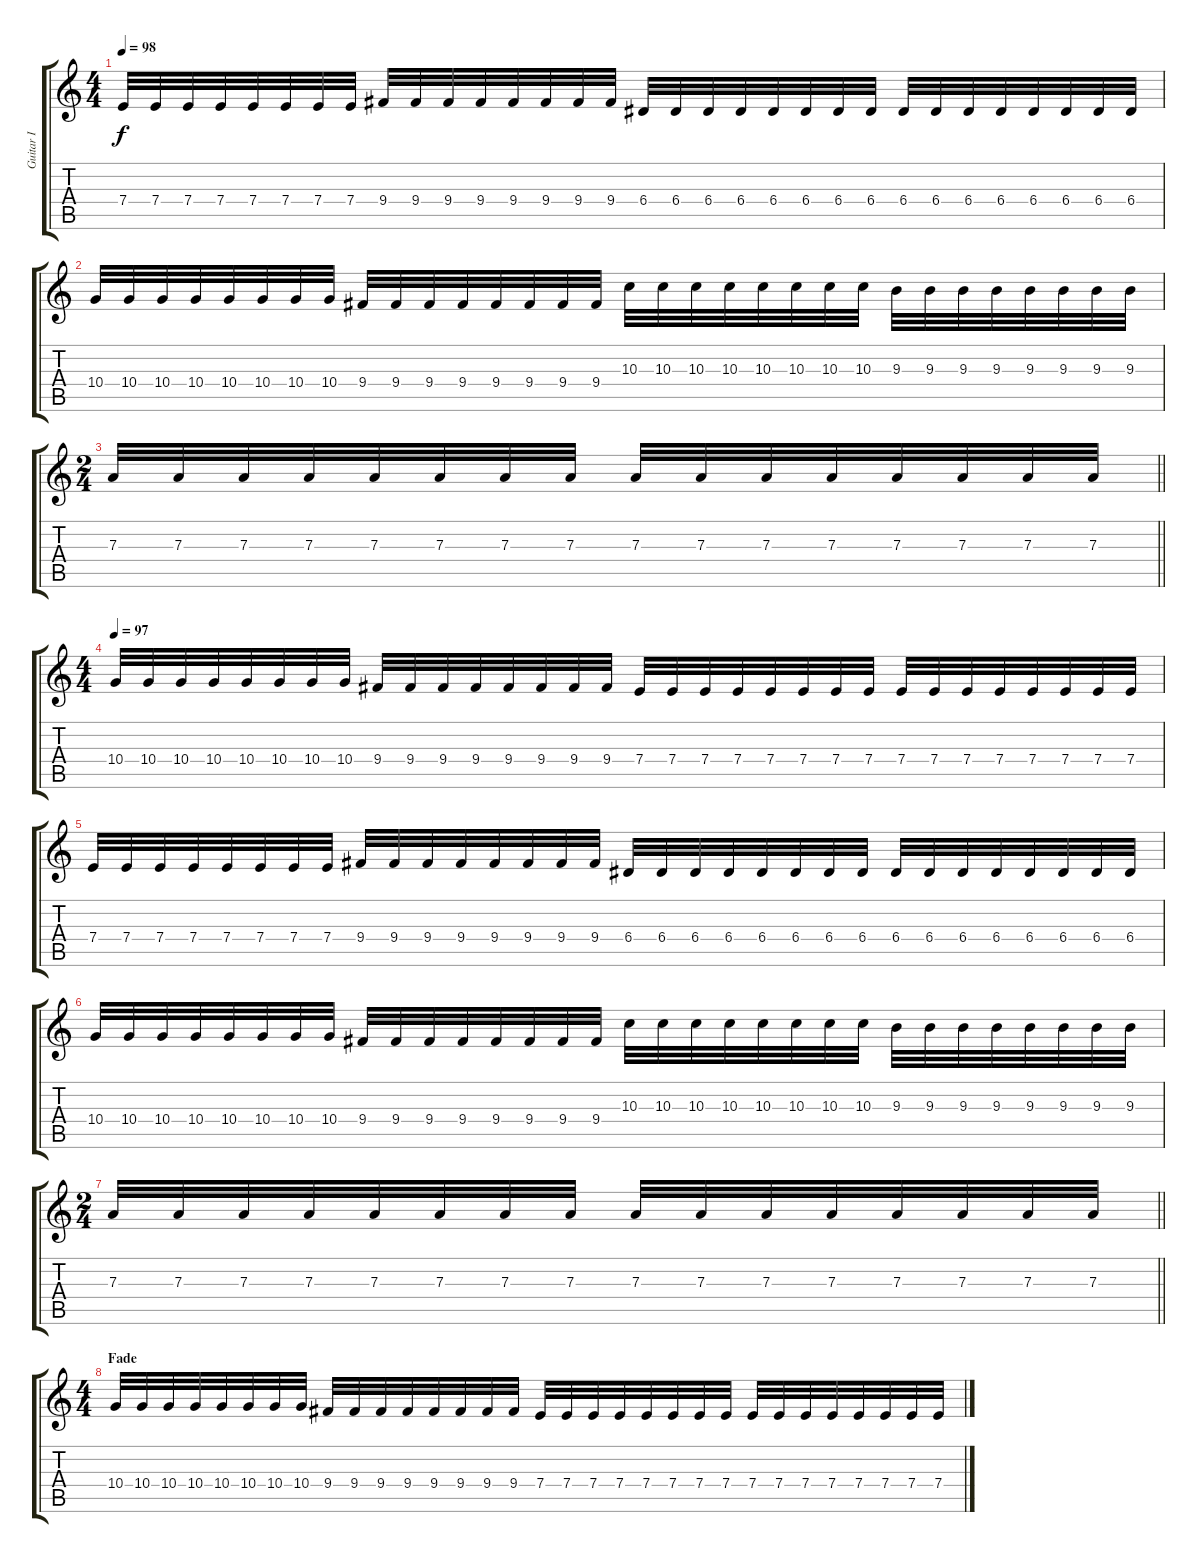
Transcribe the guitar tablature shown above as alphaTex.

\track ("Guitar I" "Guitar I") {instrument distortionguitar}
\staff {score tabs}
\tuning (B3 Gb3 D3 A2 E2 B1) {hide}
\ts (4 4)
\tempo 98
\clef g2
\ks c
7.4.32{dy f} 7.4.32 7.4.32 7.4.32 7.4.32 7.4.32 7.4.32 7.4.32 9.4.32 9.4.32 9.4.32 9.4.32 9.4.32 9.4.32 9.4.32 9.4.32 6.4.32 6.4.32 6.4.32 6.4.32 6.4.32 6.4.32 6.4.32 6.4.32 6.4.32 6.4.32 6.4.32 6.4.32 6.4.32 6.4.32 6.4.32 6.4.32 |
10.4.32 10.4.32 10.4.32 10.4.32 10.4.32 10.4.32 10.4.32 10.4.32 9.4.32 9.4.32 9.4.32 9.4.32 9.4.32 9.4.32 9.4.32 9.4.32 10.3.32 10.3.32 10.3.32 10.3.32 10.3.32 10.3.32 10.3.32 10.3.32 9.3.32 9.3.32 9.3.32 9.3.32 9.3.32 9.3.32 9.3.32 9.3.32 |
\ts (2 4)
\barLineRight lightlight
7.3.32 7.3.32 7.3.32 7.3.32 7.3.32 7.3.32 7.3.32 7.3.32 7.3.32 7.3.32 7.3.32 7.3.32 7.3.32 7.3.32 7.3.32 7.3.32 |
\ts (4 4)
\section ("" "")
\tempo 97
10.4.32 10.4.32 10.4.32 10.4.32 10.4.32 10.4.32 10.4.32 10.4.32 9.4.32 9.4.32 9.4.32 9.4.32 9.4.32 9.4.32 9.4.32 9.4.32 7.4.32 7.4.32 7.4.32 7.4.32 7.4.32 7.4.32 7.4.32 7.4.32 7.4.32 7.4.32 7.4.32 7.4.32 7.4.32 7.4.32 7.4.32 7.4.32 |
7.4.32 7.4.32 7.4.32 7.4.32 7.4.32 7.4.32 7.4.32 7.4.32 9.4.32 9.4.32 9.4.32 9.4.32 9.4.32 9.4.32 9.4.32 9.4.32 6.4.32 6.4.32 6.4.32 6.4.32 6.4.32 6.4.32 6.4.32 6.4.32 6.4.32 6.4.32 6.4.32 6.4.32 6.4.32 6.4.32 6.4.32 6.4.32 |
10.4.32 10.4.32 10.4.32 10.4.32 10.4.32 10.4.32 10.4.32 10.4.32 9.4.32 9.4.32 9.4.32 9.4.32 9.4.32 9.4.32 9.4.32 9.4.32 10.3.32 10.3.32 10.3.32 10.3.32 10.3.32 10.3.32 10.3.32 10.3.32 9.3.32 9.3.32 9.3.32 9.3.32 9.3.32 9.3.32 9.3.32 9.3.32 |
\ts (2 4)
\barLineRight lightlight
7.3.32 7.3.32 7.3.32 7.3.32 7.3.32 7.3.32 7.3.32 7.3.32 7.3.32 7.3.32 7.3.32 7.3.32 7.3.32 7.3.32 7.3.32 7.3.32 |
\ts (4 4)
\section ("" "Fade")
10.4.32{volume 10} 10.4.32 10.4.32 10.4.32 10.4.32 10.4.32 10.4.32 10.4.32 9.4.32 9.4.32 9.4.32 9.4.32 9.4.32 9.4.32 9.4.32 9.4.32 7.4.32 7.4.32 7.4.32 7.4.32 7.4.32 7.4.32 7.4.32 7.4.32 7.4.32 7.4.32 7.4.32 7.4.32 7.4.32 7.4.32 7.4.32 7.4.32
